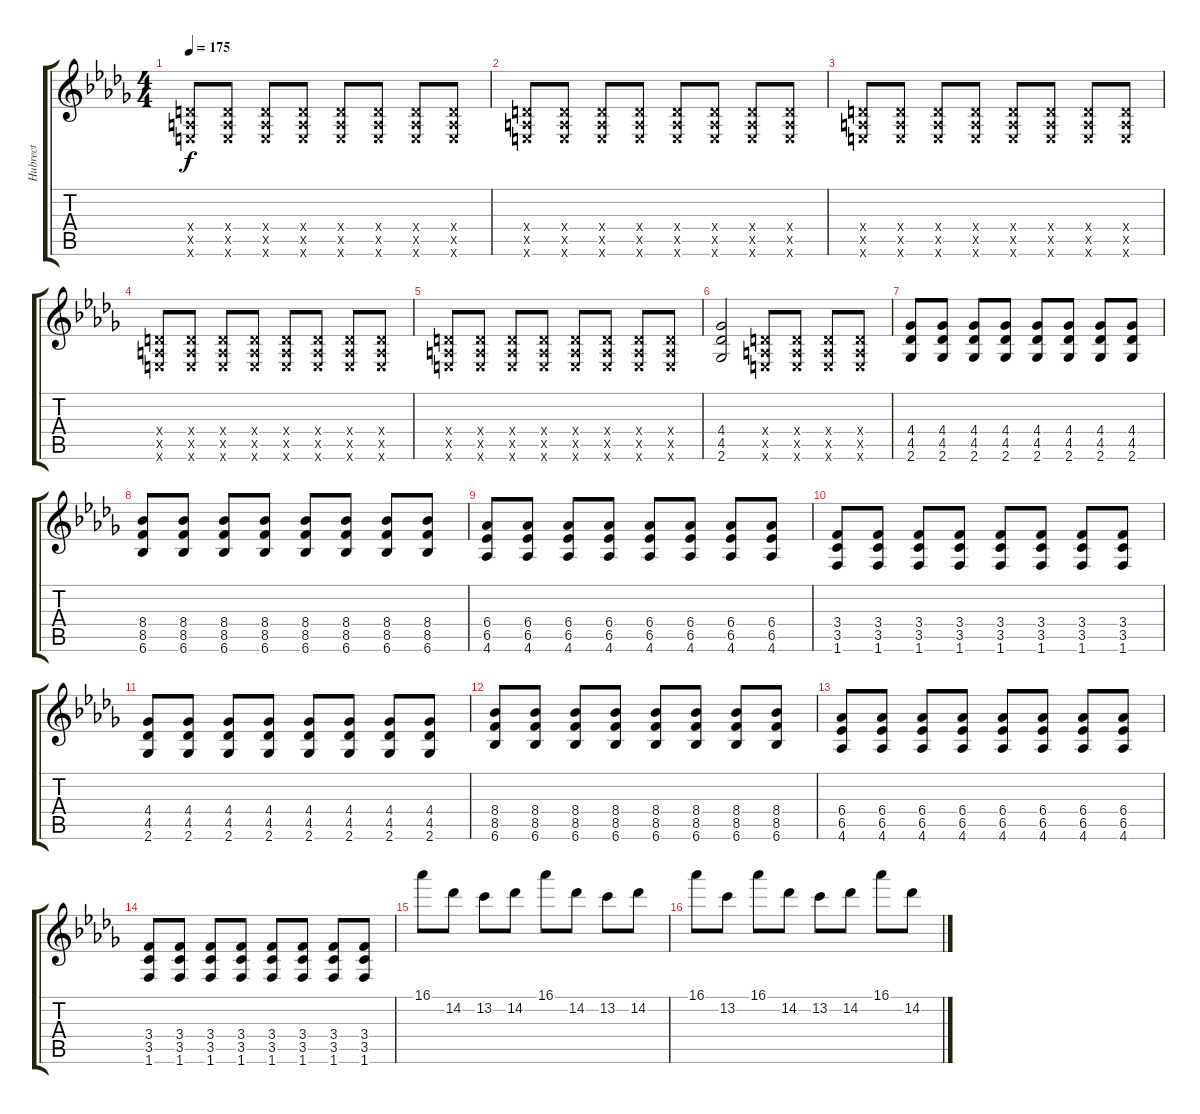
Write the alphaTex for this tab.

\track ("Hubrect" "Hubrect") {instrument distortionguitar}
\staff {score tabs}
\tuning (E4 B3 G3 D3 A2 E2) {hide}
\ts (4 4)
\tempo 175
\clef g2
\ks db
(0.4{x} 0.5{x} 0.6{x}).8{dy f} (0.4{x} 0.5{x} 0.6{x}).8 (0.4{x} 0.5{x} 0.6{x}).8 (0.4{x} 0.5{x} 0.6{x}).8 (0.4{x} 0.5{x} 0.6{x}).8 (0.4{x} 0.5{x} 0.6{x}).8 (0.4{x} 0.5{x} 0.6{x}).8 (0.4{x} 0.5{x} 0.6{x}).8 |
(0.4{x} 0.5{x} 0.6{x}).8 (0.4{x} 0.5{x} 0.6{x}).8 (0.4{x} 0.5{x} 0.6{x}).8 (0.4{x} 0.5{x} 0.6{x}).8 (0.4{x} 0.5{x} 0.6{x}).8 (0.4{x} 0.5{x} 0.6{x}).8 (0.4{x} 0.5{x} 0.6{x}).8 (0.4{x} 0.5{x} 0.6{x}).8 |
(0.4{x} 0.5{x} 0.6{x}).8 (0.4{x} 0.5{x} 0.6{x}).8 (0.4{x} 0.5{x} 0.6{x}).8 (0.4{x} 0.5{x} 0.6{x}).8 (0.4{x} 0.5{x} 0.6{x}).8 (0.4{x} 0.5{x} 0.6{x}).8 (0.4{x} 0.5{x} 0.6{x}).8 (0.4{x} 0.5{x} 0.6{x}).8 |
(0.4{x} 0.5{x} 0.6{x}).8 (0.4{x} 0.5{x} 0.6{x}).8 (0.4{x} 0.5{x} 0.6{x}).8 (0.4{x} 0.5{x} 0.6{x}).8 (0.4{x} 0.5{x} 0.6{x}).8 (0.4{x} 0.5{x} 0.6{x}).8 (0.4{x} 0.5{x} 0.6{x}).8 (0.4{x} 0.5{x} 0.6{x}).8 |
(0.4{x} 0.5{x} 0.6{x}).8 (0.4{x} 0.5{x} 0.6{x}).8 (0.4{x} 0.5{x} 0.6{x}).8 (0.4{x} 0.5{x} 0.6{x}).8 (0.4{x} 0.5{x} 0.6{x}).8 (0.4{x} 0.5{x} 0.6{x}).8 (0.4{x} 0.5{x} 0.6{x}).8 (0.4{x} 0.5{x} 0.6{x}).8 |
(4.4 4.5 2.6).2 (0.4{x} 0.5{x} 0.6{x}).8 (0.4{x} 0.5{x} 0.6{x}).8 (0.4{x} 0.5{x} 0.6{x}).8 (0.4{x} 0.5{x} 0.6{x}).8 |
(4.4 4.5 2.6).8 (4.4 4.5 2.6).8 (4.4 4.5 2.6).8 (4.4 4.5 2.6).8 (4.4 4.5 2.6).8 (4.4 4.5 2.6).8 (4.4 4.5 2.6).8 (4.4 4.5 2.6).8 |
(8.4 8.5 6.6).8 (8.4 8.5 6.6).8 (8.4 8.5 6.6).8 (8.4 8.5 6.6).8 (8.4 8.5 6.6).8 (8.4 8.5 6.6).8 (8.4 8.5 6.6).8 (8.4 8.5 6.6).8 |
(6.4 6.5 4.6).8 (6.4 6.5 4.6).8 (6.4 6.5 4.6).8 (6.4 6.5 4.6).8 (6.4 6.5 4.6).8 (6.4 6.5 4.6).8 (6.4 6.5 4.6).8 (6.4 6.5 4.6).8 |
(3.4 3.5 1.6).8 (3.4 3.5 1.6).8 (3.4 3.5 1.6).8 (3.4 3.5 1.6).8 (3.4 3.5 1.6).8 (3.4 3.5 1.6).8 (3.4 3.5 1.6).8 (3.4 3.5 1.6).8 |
(4.4 4.5 2.6).8 (4.4 4.5 2.6).8 (4.4 4.5 2.6).8 (4.4 4.5 2.6).8 (4.4 4.5 2.6).8 (4.4 4.5 2.6).8 (4.4 4.5 2.6).8 (4.4 4.5 2.6).8 |
(8.4 8.5 6.6).8 (8.4 8.5 6.6).8 (8.4 8.5 6.6).8 (8.4 8.5 6.6).8 (8.4 8.5 6.6).8 (8.4 8.5 6.6).8 (8.4 8.5 6.6).8 (8.4 8.5 6.6).8 |
(6.4 6.5 4.6).8 (6.4 6.5 4.6).8 (6.4 6.5 4.6).8 (6.4 6.5 4.6).8 (6.4 6.5 4.6).8 (6.4 6.5 4.6).8 (6.4 6.5 4.6).8 (6.4 6.5 4.6).8 |
(3.4 3.5 1.6).8 (3.4 3.5 1.6).8 (3.4 3.5 1.6).8 (3.4 3.5 1.6).8 (3.4 3.5 1.6).8 (3.4 3.5 1.6).8 (3.4 3.5 1.6).8 (3.4 3.5 1.6).8 |
16.1.8 14.2.8 13.2.8 14.2.8 16.1.8 14.2.8 13.2.8 14.2.8 |
16.1.8 13.2.8 16.1.8 14.2.8 13.2.8 14.2.8 16.1.8 14.2.8
